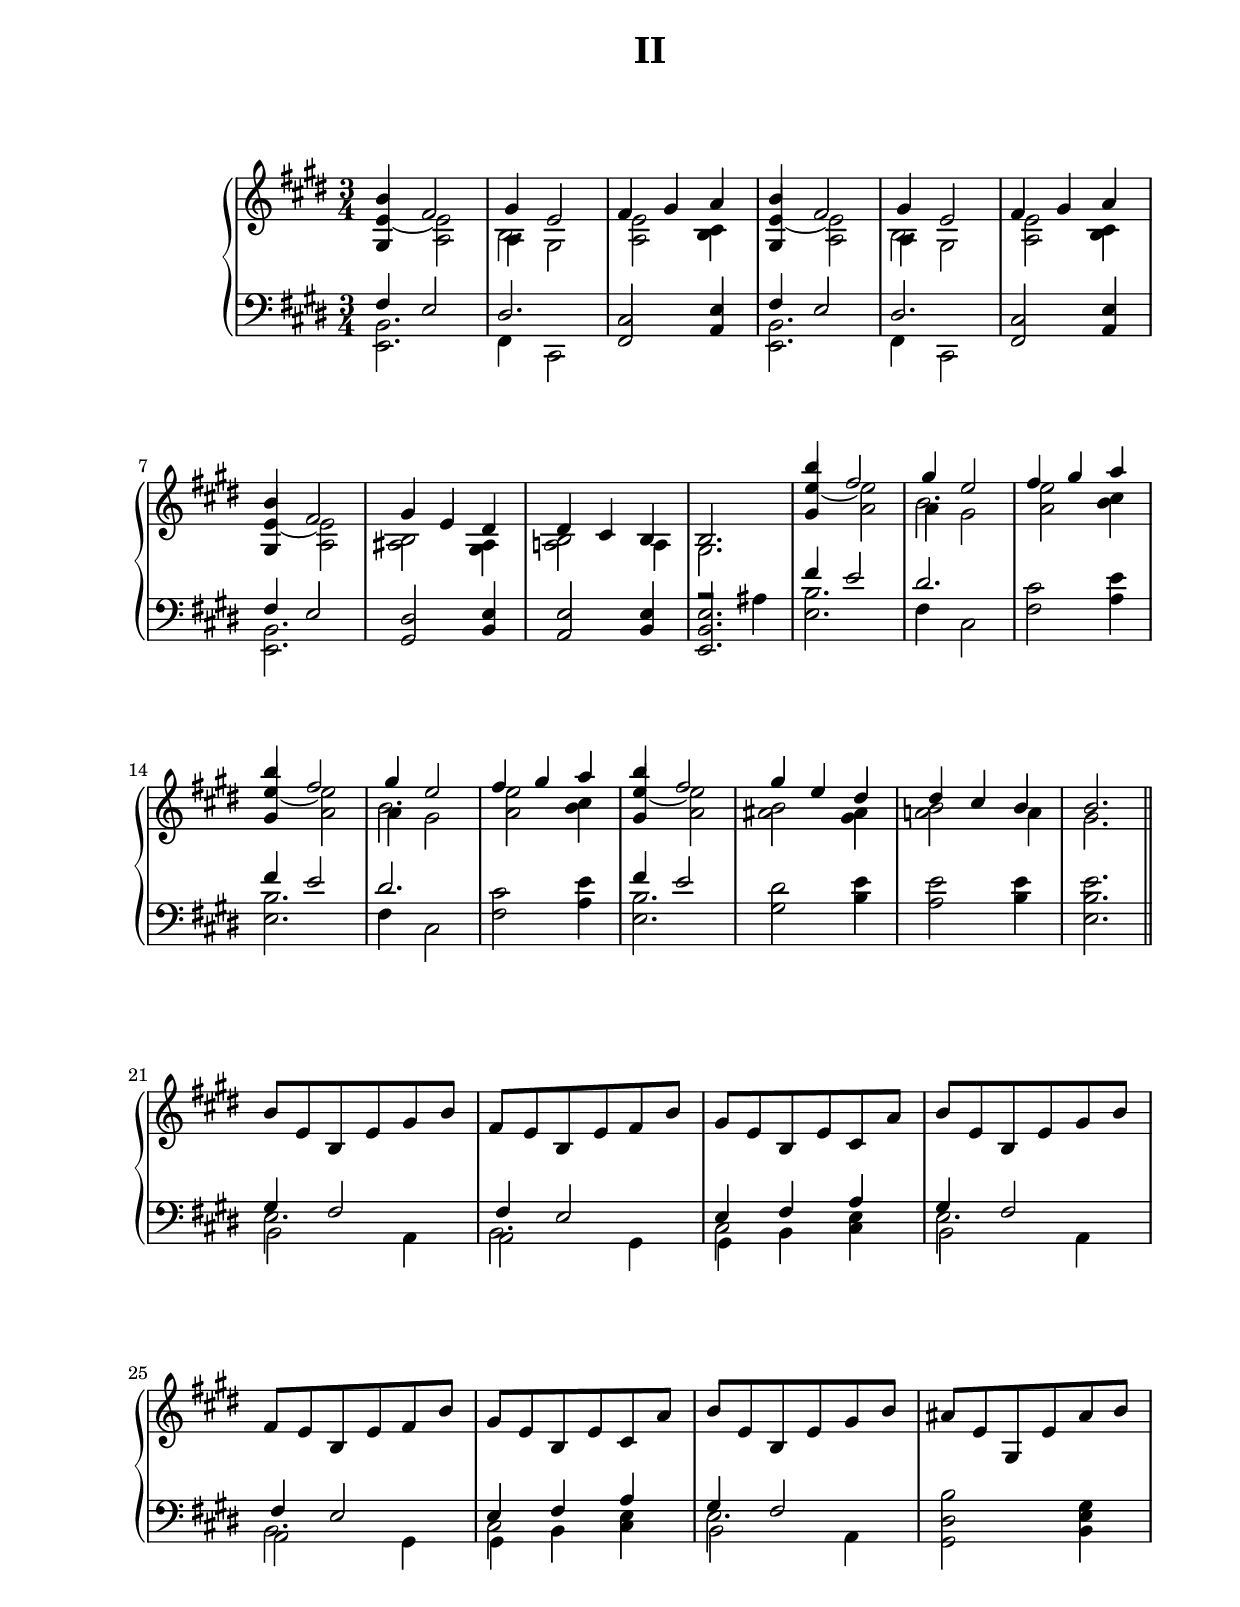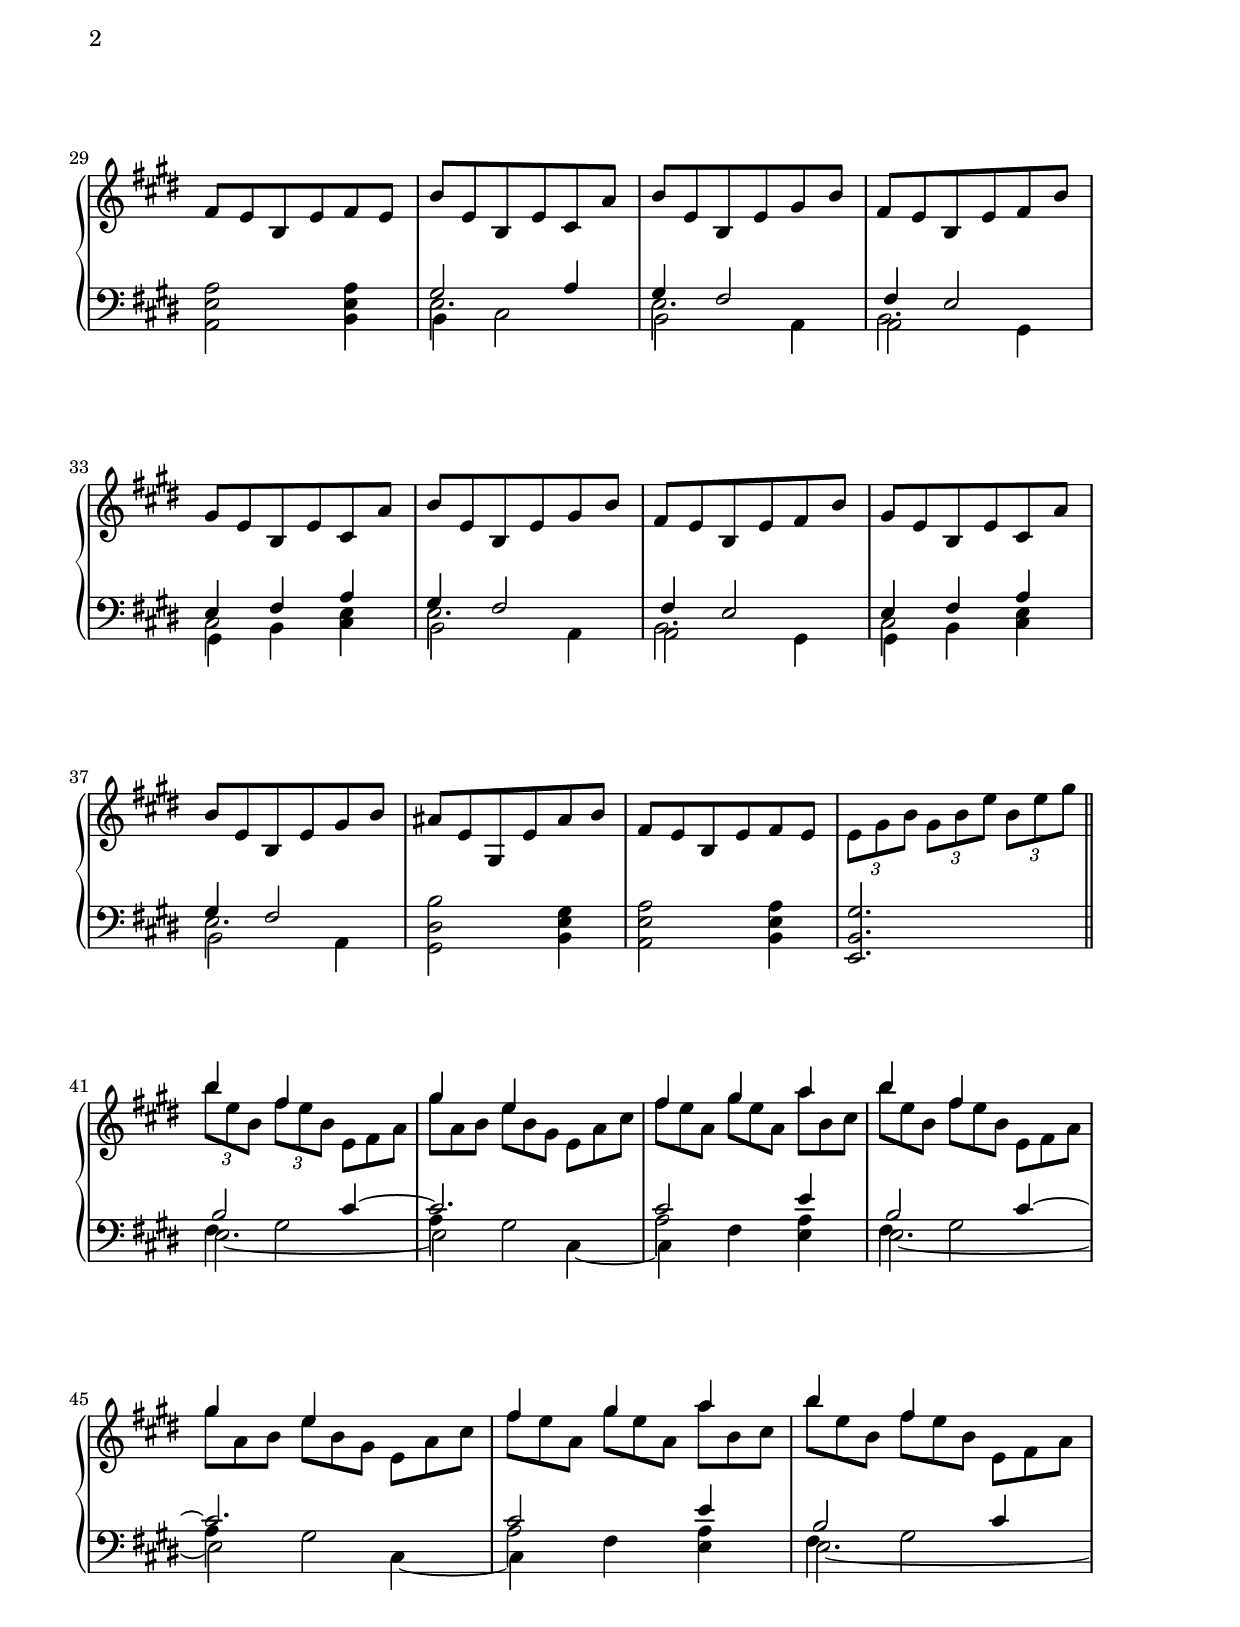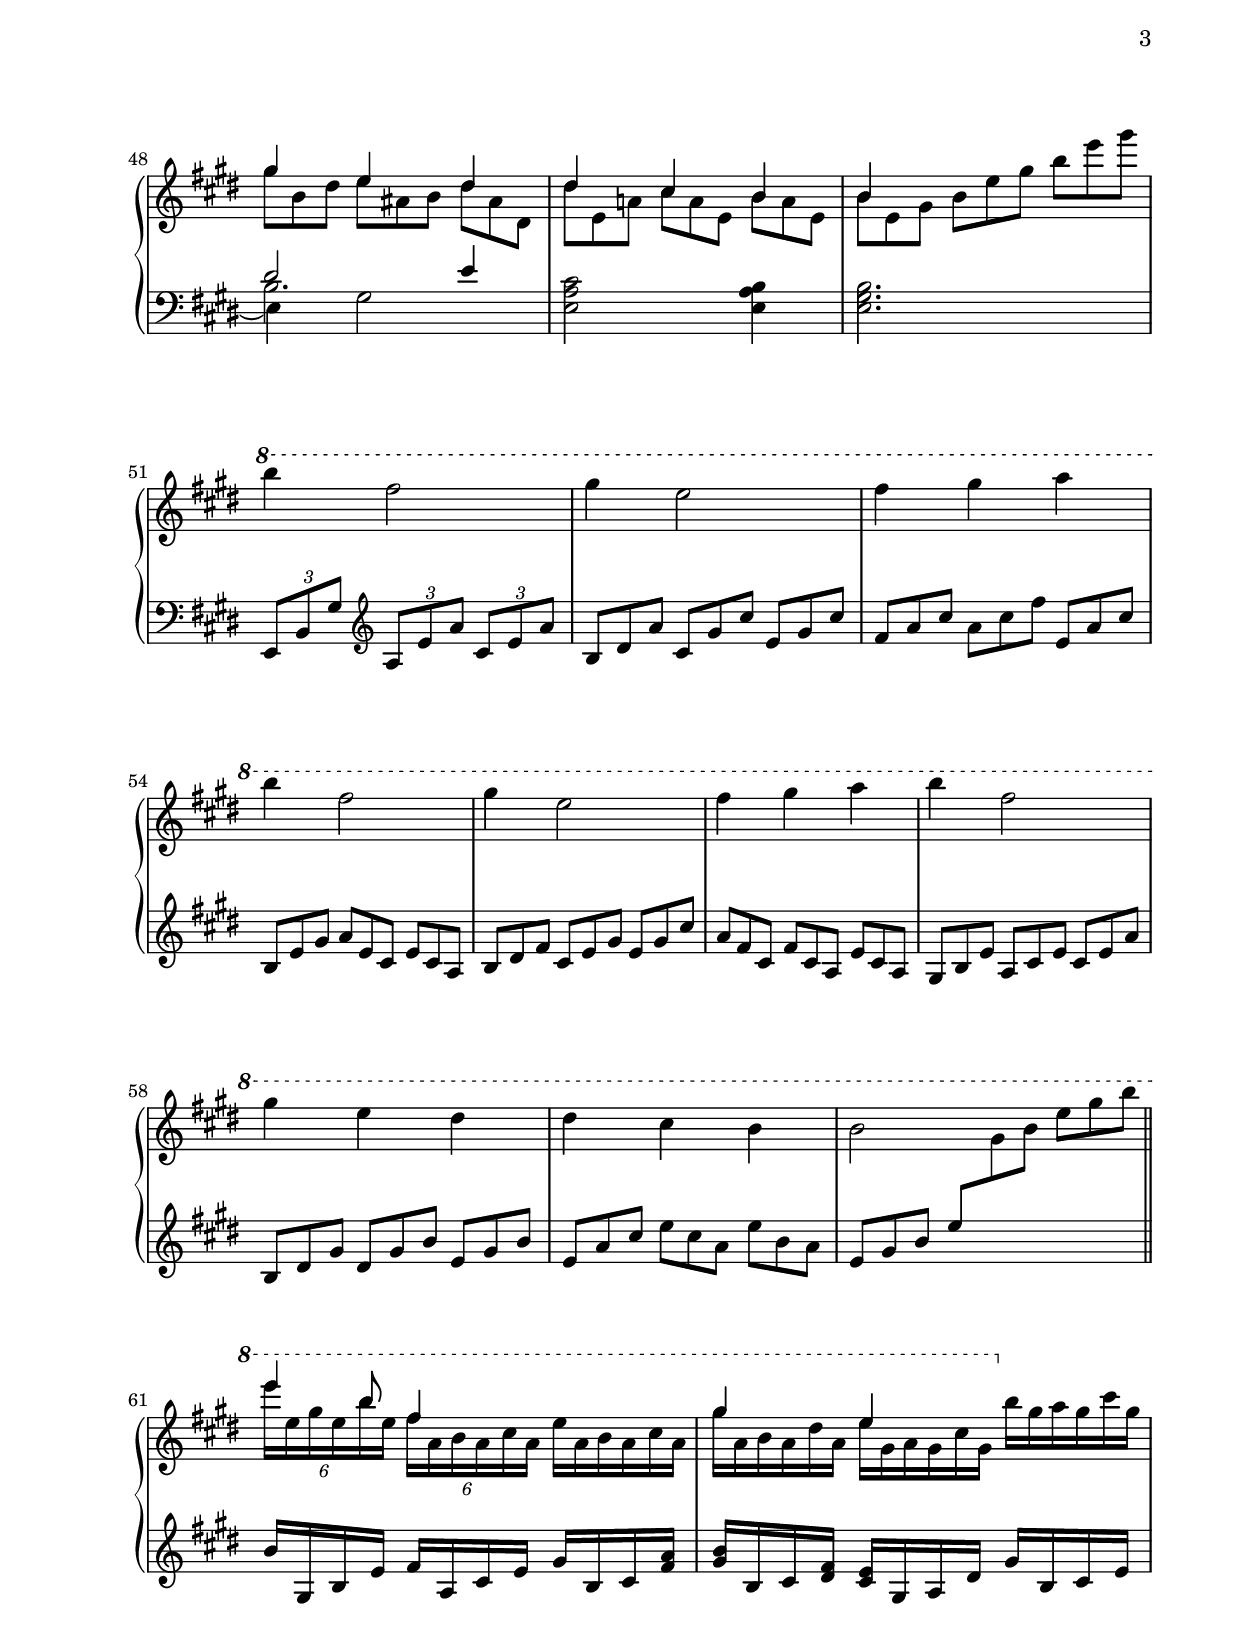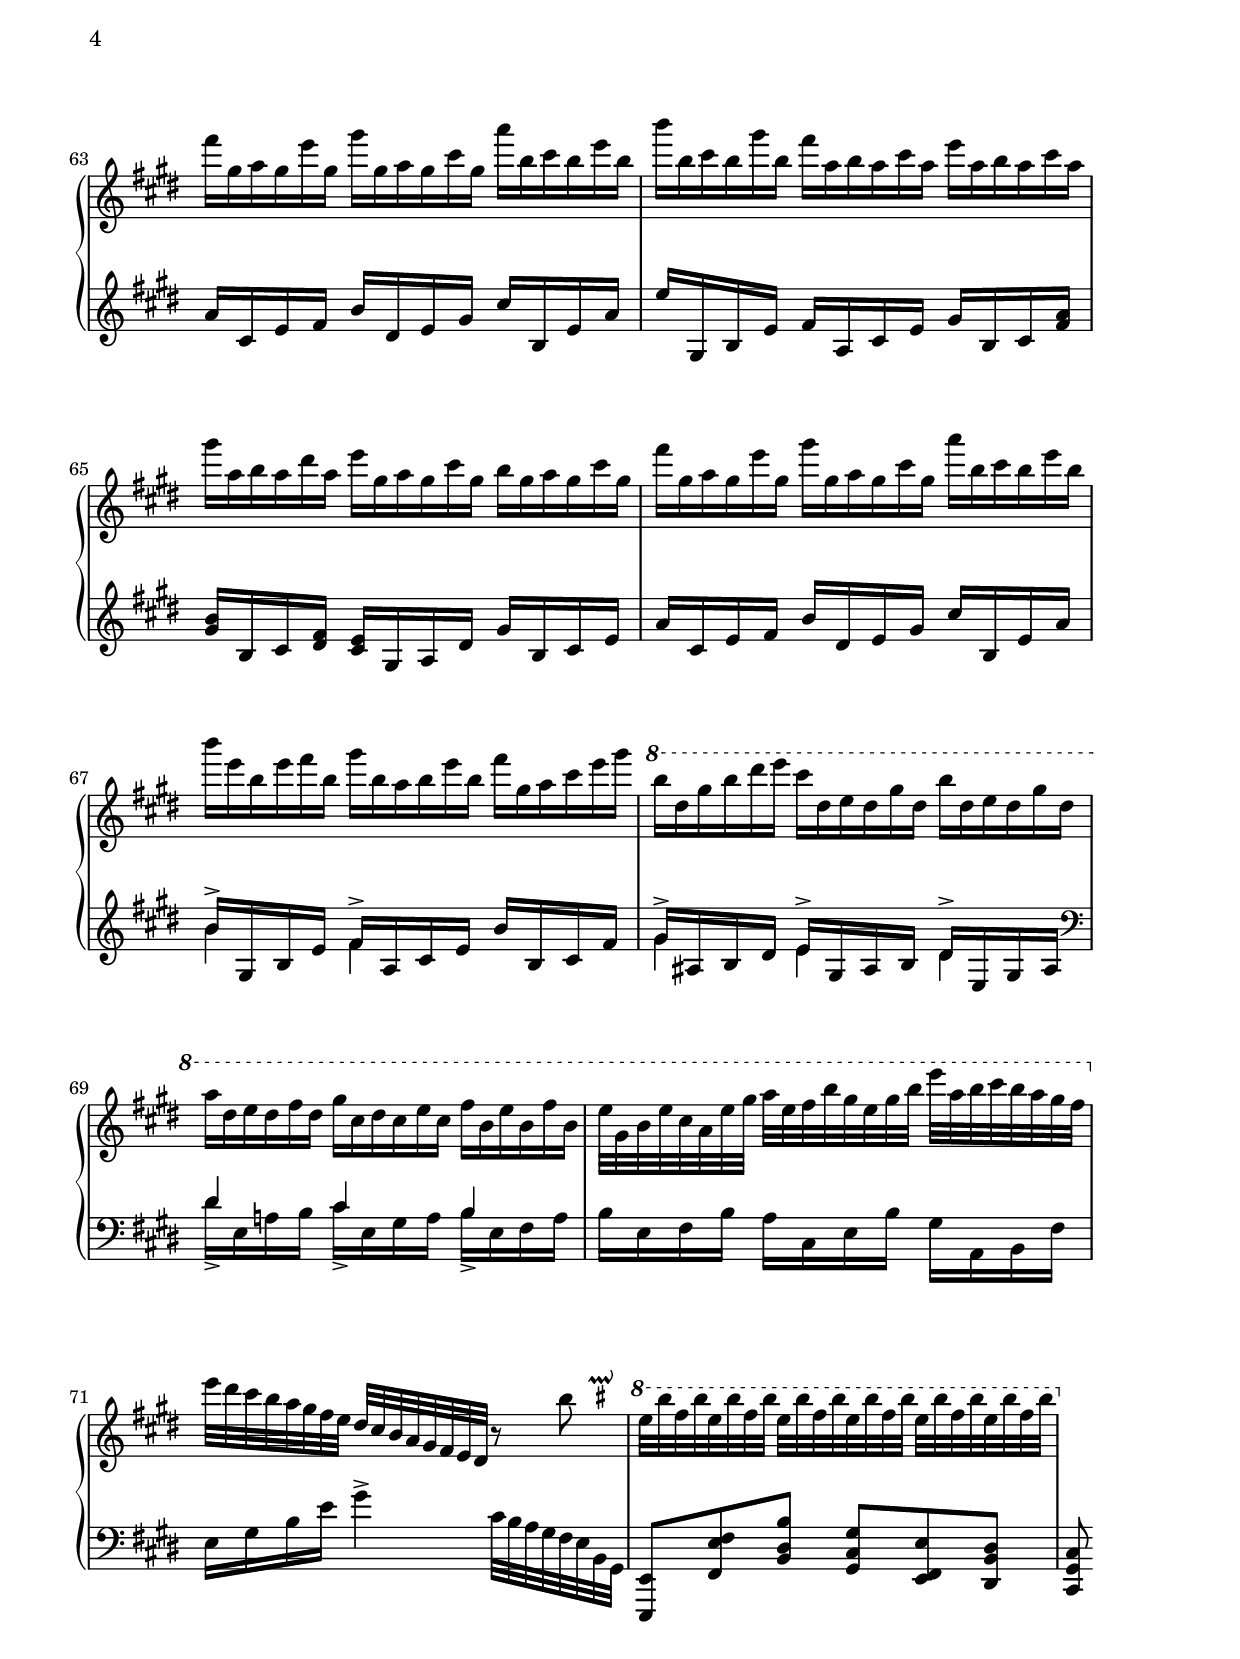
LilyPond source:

\version "2.18.0"

\language "deutsch"

\header {
  title = "II"
  meter = ""
  composer = ""
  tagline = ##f
}

\paper {
  #(set-paper-size "a4")
  top-system-spacing #'basic-distance = #25
  top-markup-spacing #'basic-distance = #8
  markup-system-spacing #'basic-distance = #26
  system-system-spacing #'basic-distance = #25
  last-bottom-spacing #'basic-distance = #25
  two-sided = ##t
  inner-margin = 25
  outer-margin = 15
}

\layout {
  \context {
  	\PianoStaff
  	\consists #Span_stem_engraver
  }
  \context{
    \Score
    \override StaffGrouper.staff-staff-spacing.basic-distance = #13
    %\remove "Bar_number_engraver"
  }
}
%%%%%%%%%%% RH %%%%%%%%%%%%
\version "2.19.15"
%\version "2.18.0"

\language "deutsch"

%\include "makeOctaves.ly"

rechts = {
  \clef treble
  \key e \major
  \time 3/4
  \override DynamicLineSpanner.staff-padding = #3
  <<
    {
      \once\override NoteColumn.ignore-collision = ##t
      h'4 fis'2
      \once \override NoteColumn.force-hshift = #-.5
      gis'4 e'2 fis'4 gis' a'%\break
      \once\override NoteColumn.ignore-collision = ##t
      h'4 fis'2
      \once \override NoteColumn.force-hshift = #-.5
      gis'4 e'2 fis'4 gis' a'
    }
    \\
    {
      \voiceFour
      s2. \dotsUp h s s \dotsUp h s
    }
    \\
    {
      \voiceTwo
      \stemUp <gis e'~>4 \stemDown <a e'>2
      \once \override NoteColumn.force-hshift = #-.3
      a4 gis2<a e'>2<h cis'>4
      \stemUp <gis e'~>4 \stemDown <a e'>2
      \once \override NoteColumn.force-hshift = #-.3
      a4 gis2<a e'>2<h cis'>4
    }
  >>
  <<
    {
      \once\override NoteColumn.ignore-collision = ##t
      h'4 fis'2 gis'4 e' dis' dis' cis' h h2.
    }
    \\
    {
      \stemUp <gis e'~>4 \stemDown <a e'>2<ais h><gis ais>4<a! h>2 a4 gis2.
    }
  >>
%%%%%%%%%%%%%%%%%%%%%%%%%%%%%%%%%%%%%%%%%%%%%%%%%%%
  <<
    {
      \once\override NoteColumn.ignore-collision = ##t
      h''4 fis''2
      \once \override NoteColumn.force-hshift = #-.5
      gis''4 e''2 fis''4 gis'' a''
      \once\override NoteColumn.ignore-collision = ##t
      h''4 fis''2
      \once \override NoteColumn.force-hshift = #-.5
      gis''4 e''2 fis''4 gis'' a''
    }
    \\
    {
      \voiceFour
      s2. \dotsUp h' s s \dotsUp h' s
    }
    \\
    {
      \voiceTwo
      \stemUp <gis' e''~>4 \stemDown <a' e''>2
      \once \override NoteColumn.force-hshift = #-.3
      a'4 gis'2<a' e''>2<h' cis''>4
      \stemUp <gis' e''~>4 \stemDown <a' e''>2
      \once \override NoteColumn.force-hshift = #-.3
      a'4 gis'2<a' e''>2<h' cis''>4
    }
  >>
  <<
    {
      \once\override NoteColumn.ignore-collision = ##t
      h''4 fis''2 gis''4 e'' dis'' dis'' cis'' h' h'2.
    }
    \\
    {
      \stemUp <gis' e''~>4 \stemDown <a' e''>2<ais' h'><gis' ais'>4<a'! h'>2 a'4 gis'2.
    }
  >>
  \bar "||"\break
%%%%%%%%%%%%%%%%%%%%%%%%%%%%%%%%%%%%%%%%%%%%%%%%%%%
  \relative {
    h'8 e, h e gis h fis e h e fis h gis e h e cis a'
    h8 e, h e gis h fis e h e fis h gis e h e cis a'
    h8 e, h e gis h ais e gis, e' ais h fis e h e fis e
    h' e, h e cis a'
    h8 e, h e gis h fis e h e fis h gis e h e cis a'
    h8 e, h e gis h fis e h e fis h gis e h e cis a'
    h8 e, h e gis h ais e gis, e' ais h fis e h e fis e
  }
  <<
    {
      \relative {
        s2. h''4 fis s gis e s fis gis a h fis s gis e s fis gis a
        h fis s gis e dis dis cis h h s2 s2.*10
        \times 2/3 {
          \override TupletBracket #'bracket-visibility = ##f
          \override TupletNumber #'transparent = ##t
          e''4 h8 fis4 s8 s4. gis4 s8 e4 s8 s4.
        }
      }
    }
    \\
    {
      \relative {
        \set tupletSpannerDuration = #(ly:make-moment 2 8)
        \times 2/3 {
          e'8 gis h gis h e h e gis
          \bar "||"
          \break
          h e, h fis' e h
          \override TupletNumber #'transparent = ##t
          e, fis a gis' a, h e h gis e a cis fis e a, gis' e a, a' h, cis
          h' e, h fis' e h e, fis a gis' a, h e h gis e a cis fis e a, gis' e a, a' h, cis
          h' e, h fis' e h e, fis a gis' h, dis e ais, h dis ais dis, dis' e, a! cis a e h' a e
          h' e, gis h e gis h e gis
          \break
        }
        \ottava #1
        \set Staff.ottavation = #"8"
        h4 fis2 gis4 e2 fis4 gis a h4 fis2 gis4 e2 fis4 gis a h fis 2 gis4 e dis dis cis h h2 s4
        \bar "||"
        \break
        \times 4/6 {
          \override TupletNumber #'transparent = ##f
          e'16 e, gis e h' e, fis a, h a cis a
          \override TupletNumber #'transparent = ##t
          e' a, h a cis a gis' a, h a dis a e' gis, a gis cis gis
          \ottava #0
          h gis a gis cis gis
        }
      }
    }
  >>
  \relative c'''{
    \times 4/6 {
      \override TupletBracket #'bracket-visibility = ##f
      \override TupletNumber #'transparent = ##t
      fis gis, a gis e' gis, gis' gis, a gis cis gis a' h, cis h e h
      h' h, cis h gis' h, fis' a, h a cis a e' a, h a cis a
      gis' a, h a dis a e' gis, a gis cis gis h gis a gis cis gis
      fis' gis, a gis e' gis, gis' gis, a gis cis gis a' h, cis h e h
      h' e, h e fis h, gis' h, a h e h fis' gis, a cis e gis
      \ottava #1
      \set Staff.ottavation = #"8"
      h dis, gis h dis e cis dis, e dis gis dis h' dis, e dis gis dis
      a' dis, e dis fis dis gis cis, dis cis e cis fis h, e h fis' h,
    }
    e32 gis, h e cis a e' gis a e fis h gis e gis h e a, h cis h a gis fis
    \ottava #0
    e dis cis h a gis fis e dis cis h a gis fis e dis r8
    h''^\markup \tiny \override #'(baseline-skip . 1) {
      \halign #-4
      \center-column {
        \musicglyph #"scripts.prallup"
        \sharp
      }
    }
    \ottava #1
    \set Staff.ottavation = #"8"
    \repeat unfold 6 {e32 h' fis h}
  }
}

%%%%%%%%%%% LH %%%%%%%%%%%%
\version "2.19.15"
%\version "2.18.0"

\language "deutsch"

%\include "makeOctaves.ly"

links = {
  \clef bass
  \key e \major
  \time 3/4
  <<
    {
      fis4 e2 dis2.
    }
    \\
    {
      \dotsUp <e, h,>2. fis,4 cis,2
    }
  >>
  <fis, cis><a, e>4
  <<
    {
      fis4 e2 dis2.
    }
    \\
    {
      \dotsUp <e, h,>2. fis,4 cis,2
    }
  >>
  <fis, cis><a, e>4
  <<
    {
      fis4 e2
    }
    \\
    {
      \dotsUp <e, h,>2.
    }
  >>
  <gis, dis>2<h, e>4<a, e>2<h, e>4
  <<
    {
      <e, h, e>2.
    }
    \\
    {
      a2\rest ais4
    }
  >>
%%%%%%%%%%%%%%%%%%%%%%%%%%%%%%%%%%%%%%%%
  <<
    {
      fis'4 e'2 dis'2.
    }
    \\
    {
      <e h>2. fis4 cis2
    }
  >>
  <fis cis'><a e'>4
  <<
    {
      fis'4 e'2 dis'2.
    }
    \\
    {
      <e h>2. fis4 cis2
    }
  >>
  <fis cis'><a e'>4
  <<
    {
      fis'4 e'2
    }
    \\
    {
      <e h>2.
    }
  >>
  <gis dis'>2<h e'>4<a e'>2<h e'>4<e h e'>2.
%%%%%%%%%%%%%%%%%%%%%%%%%%%%%%%%%%%%%%%%
  <<
    {
      \once \override NoteColumn.force-hshift = #-.5
      gis4 fis2
      \once \override NoteColumn.force-hshift = #-.5
      fis4 e2
      \once \override NoteColumn.force-hshift = #-.5
      e4 fis a
      \once \override NoteColumn.force-hshift = #-.5
      gis4 fis2
      \once \override NoteColumn.force-hshift = #-.5
      fis4 e2
      \once \override NoteColumn.force-hshift = #-.5
      e4 fis a
      \once \override NoteColumn.force-hshift = #-.5
      gis4 fis2 s2. s
      \once \override NoteColumn.force-hshift = #-.5
      gis2 a4
      \once \override NoteColumn.force-hshift = #-.5
      gis4 fis2
      \once \override NoteColumn.force-hshift = #-.5
      fis4 e2
      \once \override NoteColumn.force-hshift = #-.5
      e4 fis a
      \once \override NoteColumn.force-hshift = #-.5
      gis4 fis2
      \once \override NoteColumn.force-hshift = #-.5
      fis4 e2
      \once \override NoteColumn.force-hshift = #-.5
      e4 fis a
      \once \override NoteColumn.force-hshift = #-.5
      gis4 fis2 s2. s <e, h, gis>
      \once \override NoteColumn.force-hshift = #-.5
      h2 cis'4~
      \once \override NoteColumn.force-hshift = #-.5
      cis'2.
      \once \override NoteColumn.force-hshift = #-.5
      cis'2 e'4
      \once \override NoteColumn.force-hshift = #-.5
      h2 cis'4~
      \once \override NoteColumn.force-hshift = #-.5
      cis'2.
      \once \override NoteColumn.force-hshift = #-.5
      cis'2 e'4
      \once \override NoteColumn.force-hshift = #-.5
      h2 cis'4
      \once \override NoteColumn.force-hshift = #-.5
      dis'2 e'4 s2. s
    }
    \\
    {
      \voiceFour
      e2. \dotsUp h, cis2 s4 e2. \dotsUp h, cis2 s4
      e2. s s e
      e2. \dotsUp h, cis2 s4 e2. \dotsUp h, cis2 s4
      e2. s s s
      fis4 gis2 a4 gis2 a s4 fis4 gis2 a4 gis2 a s4
      fis4 gis2 h2. s s
    }
    \\
    {
      \voiceTwo
      \once \override NoteColumn.force-hshift = #-.3
      h,2 a,4
      \once \override NoteColumn.force-hshift = #-.3
      a,2 gis,4
      \once \override NoteColumn.force-hshift = #-.3
      gis, h, <cis e>
      \once \override NoteColumn.force-hshift = #-.3
      h,2 a,4
      \once \override NoteColumn.force-hshift = #-.3
      a,2 gis,4
      \once \override NoteColumn.force-hshift = #-.3
      gis, h, <cis e>
      \once \override NoteColumn.force-hshift = #-.3
      h,2 a,4 <gis, dis h>2<h, e gis>4<a,e a>2<h, e a>4
      \once \override NoteColumn.force-hshift = #-.3
      h,4 cis2
      \once \override NoteColumn.force-hshift = #-.3
      h,2 a,4
      \once \override NoteColumn.force-hshift = #-.3
      a,2 gis,4
      \once \override NoteColumn.force-hshift = #-.3
      gis, h, <cis e>
      \once \override NoteColumn.force-hshift = #-.3
      h,2 a,4
      \once \override NoteColumn.force-hshift = #-.3
      a,2 gis,4
      \once \override NoteColumn.force-hshift = #-.3
      gis, h, <cis e>
      \once \override NoteColumn.force-hshift = #-.3
      h,2 a,4 <gis, dis h>2<h, e gis>4<a,e a>2<h, e a>4
      s2.
      \once \override NoteColumn.force-hshift = #-.3
      e~
      \once \override NoteColumn.force-hshift = #-.3
      e2 cis4~
      \once \override NoteColumn.force-hshift = #-.3
      cis fis <e a>
      \once \override NoteColumn.force-hshift = #-.3
      e2.~
      \once \override NoteColumn.force-hshift = #-.3
      e2 cis4~
      \once \override NoteColumn.force-hshift = #-.3
      cis fis <e a>
      \once \override NoteColumn.force-hshift = #-.3
      e2.~
      \once \override NoteColumn.force-hshift = #-.3
      e4 gis2 <e a cis'>2<e a h>4<e gis h>2.
    }
  >>
  \relative {
    \set tupletSpannerDuration = #(ly:make-moment 2 8)
    \times 2/3 {
      e,8 h' gis'
      \clef treble
      a e' a cis, e a
      \override TupletNumber #'transparent = ##t
      h, dis a' cis, gis' cis e, gis cis fis, a cis a cis fis e, a cis
      h, e gis a e cis e cis a h dis fis cis e gis e gis cis a fis cis fis cis a e' cis a
      gis h e a, cis e cis e a h, dis gis dis gis h e, gis h e, a cis e cis a e' h a
      e gis h e
      \change Staff = RH
      gis h e gis h
    }
    \change Staff = LH
    h,,16 gis, h e fis a, cis e gis h, cis <fis a>
    <gis h> h, cis <dis fis><cis e> gis a dis gis h, cis e
    a cis, e fis h  dis, e gis cis h, e a
    e' gis,, h e fis a, cis e gis h, cis <fis a>
    <gis h> h, cis <dis fis><cis e> gis a dis gis h, cis e
    a cis, e fis h  dis, e gis cis h, e a
    <<
      {
        h-> gis, h e fis-> a, cis e h' h, cis fis
        gis-> ais, h dis e-> gis, ais h dis-> e, gis ais
        \clef bass
        dis4 cis h
      }
      \\
      {
        h'4 fis s gis e dis
        dis16-> e, a! h cis-> e, gis a h-> e, fis a
      }
    >>
    h e, fis h a cis, e h' gis a, h fis' e gis h e gis4-> cis,32 h a gis fis e h gis
  }
  <e,, e,>8[<fis, e fis><h, dis h>]<gis, cis gis>[<e, fis, e><dis, h, dis>]
  <cis, gis, cis>
}

%%%%%%%%%%%%D%%%%%%%%%%%%%%
dynamic = {
  \override Hairpin.to-barline = ##f
  
}
%%%%%%%%%%%%%%%%%%%%%%%%%%%
\score {
  \new PianoStaff <<
    \new Staff = "RH" \rechts
    \new Dynamics = "DYN" \dynamic
    \new Staff = "LH" \links
  >>
}